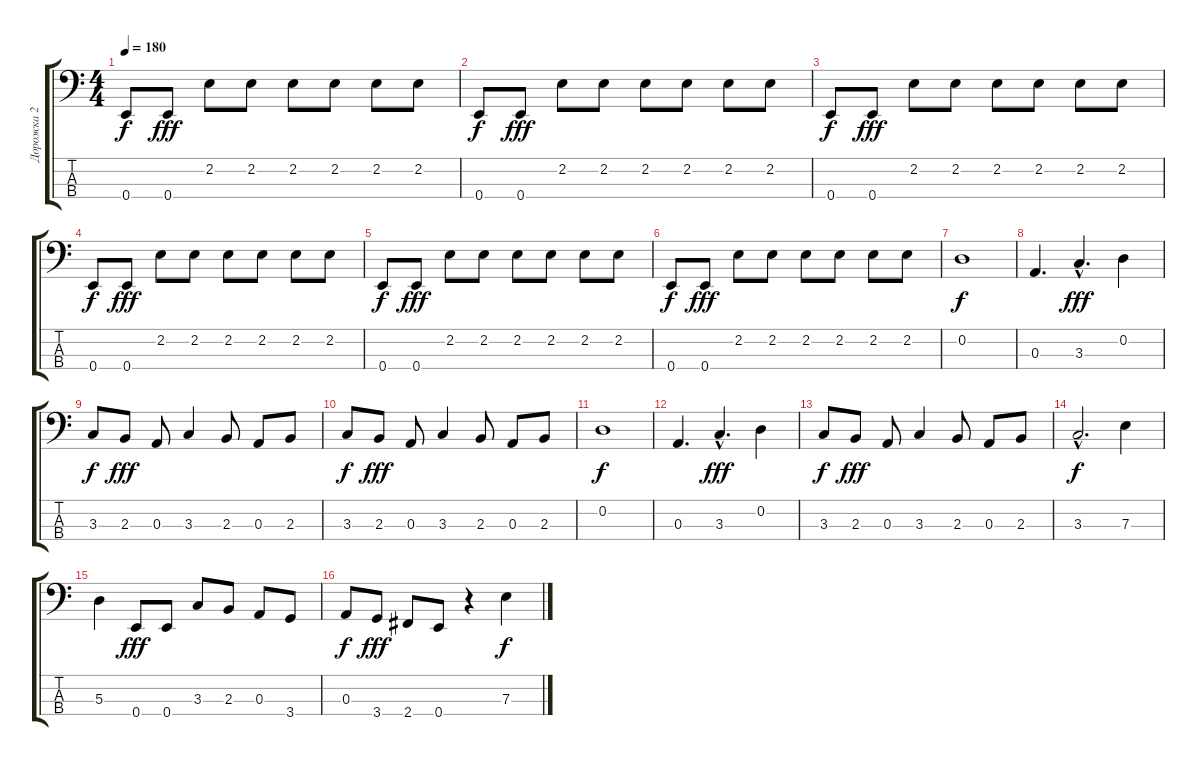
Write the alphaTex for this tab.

\track ("Дорожка 2" "Дорожка 2") {instrument electricbasspick}
\staff {score tabs}
\tuning (G2 D2 A1 E1) {hide}
\ts (4 4)
\tempo 180
\clef f4
\ks c
0.4.8{dy f} 0.4.8{dy fff} 2.2.8 2.2.8 2.2.8 2.2.8 2.2.8 2.2.8 |
0.4.8{dy f} 0.4.8{dy fff} 2.2.8 2.2.8 2.2.8 2.2.8 2.2.8 2.2.8 |
0.4.8{dy f} 0.4.8{dy fff} 2.2.8 2.2.8 2.2.8 2.2.8 2.2.8 2.2.8 |
0.4.8{dy f} 0.4.8{dy fff} 2.2.8 2.2.8 2.2.8 2.2.8 2.2.8 2.2.8 |
0.4.8{dy f} 0.4.8{dy fff} 2.2.8 2.2.8 2.2.8 2.2.8 2.2.8 2.2.8 |
0.4.8{dy f} 0.4.8{dy fff} 2.2.8 2.2.8 2.2.8 2.2.8 2.2.8 2.2.8 |
0.2.1{dy f} |
0.3.4{d} 3.3{hac}.4{d dy fff} 0.2.4 |
3.3.8{dy f} 2.3.8{dy fff} 0.3.8 3.3.4 2.3.8 0.3.8 2.3.8 |
3.3.8{dy f} 2.3.8{dy fff} 0.3.8 3.3.4 2.3.8 0.3.8 2.3.8 |
0.2.1{dy f} |
0.3.4{d} 3.3{hac}.4{d dy fff} 0.2.4 |
3.3.8{dy f} 2.3.8{dy fff} 0.3.8 3.3.4 2.3.8 0.3.8 2.3.8 |
3.3{hac}.2{d dy f} 7.3.4 |
5.3.4 0.4.8{dy fff} 0.4.8 3.3.8 2.3.8 0.3.8 3.4.8 |
0.3.8{dy f} 3.4.8{dy fff} 2.4.8 0.4.8 r.4 7.3.4{dy f}
